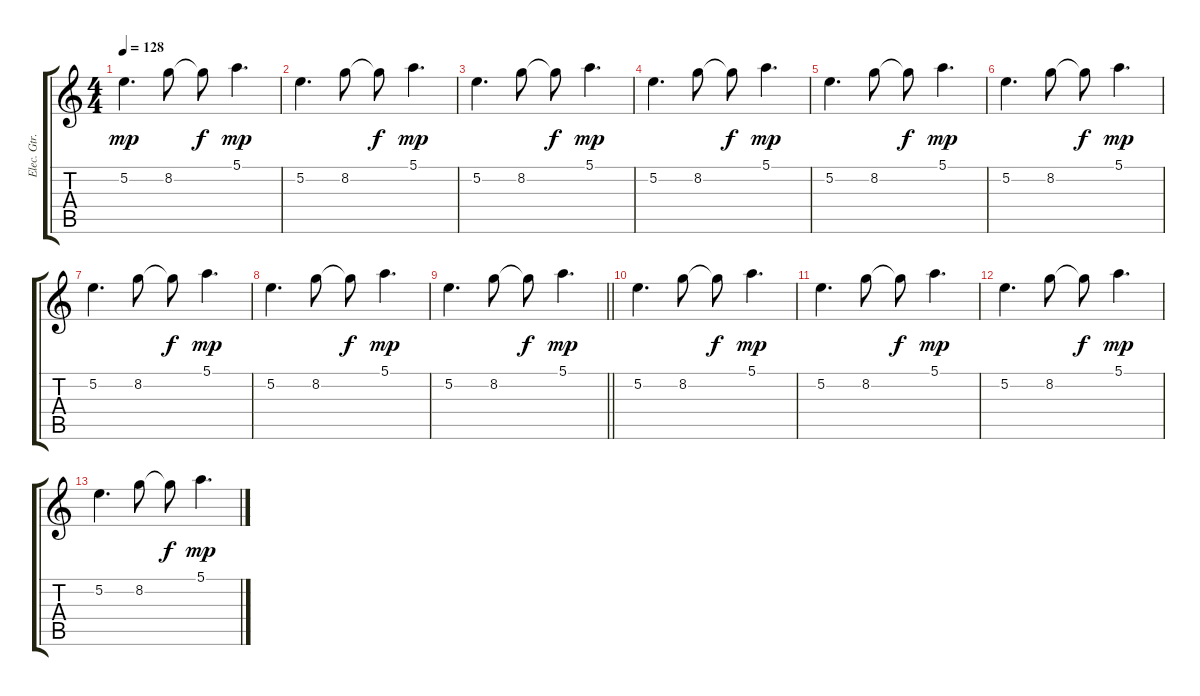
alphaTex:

\track ("Elec. Gtr. 2" "Elec. Gtr.") {instrument overdrivenguitar}
\staff {score tabs}
\tuning (E4 B3 G3 D3 A2 E2) {hide}
\ts (4 4)
\tempo 128
\clef g2
\ks c
5.2.4{d dy mp} 8.2.8 8.2{t}.8{dy f} 5.1.4{d dy mp} |
5.2.4{d} 8.2.8 8.2{t}.8{dy f} 5.1.4{d dy mp} |
5.2.4{d} 8.2.8 8.2{t}.8{dy f} 5.1.4{d dy mp} |
5.2.4{d} 8.2.8 8.2{t}.8{dy f} 5.1.4{d dy mp} |
5.2.4{d} 8.2.8 8.2{t}.8{dy f} 5.1.4{d dy mp} |
5.2.4{d} 8.2.8 8.2{t}.8{dy f} 5.1.4{d dy mp} |
5.2.4{d} 8.2.8 8.2{t}.8{dy f} 5.1.4{d dy mp} |
5.2.4{d} 8.2.8 8.2{t}.8{dy f} 5.1.4{d dy mp} |
\barLineRight lightlight
5.2.4{d} 8.2.8 8.2{t}.8{dy f} 5.1.4{d dy mp} |
5.2.4{d} 8.2.8 8.2{t}.8{dy f} 5.1.4{d dy mp} |
5.2.4{d} 8.2.8 8.2{t}.8{dy f} 5.1.4{d dy mp} |
5.2.4{d} 8.2.8 8.2{t}.8{dy f} 5.1.4{d dy mp} |
5.2.4{d} 8.2.8 8.2{t}.8{dy f} 5.1.4{d dy mp}
